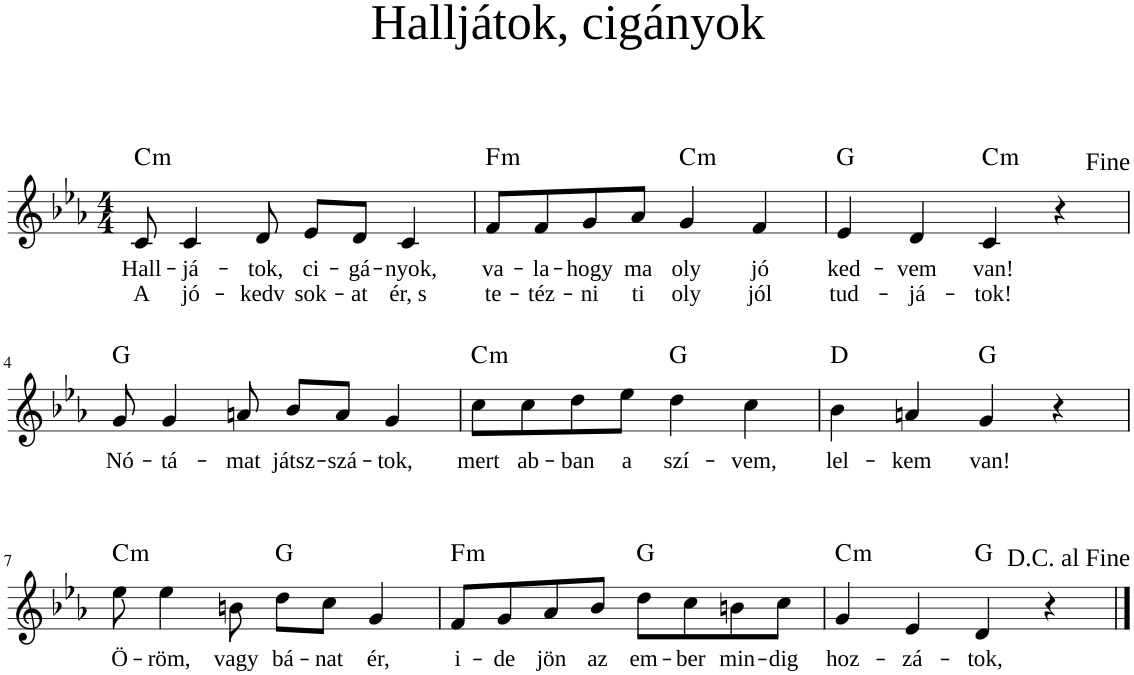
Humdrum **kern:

**kern	**text	**text	**harte
*part1	*part1	*part1	*part1
*staff1	*staff1	*staff1	*
*I"Piano	*	*	*
*I'Pno	*	*	*
*clefG2	*	*	*
*k[b-e-a-]	*	*	*
*M4/4	*	*	*
=1	=1	=1	=1
!	!LO:LY:b	!LO:LY:b	!LO:H:kt=m
8c/	Hall-	A	C:min
!	!LO:LY:b	!LO:LY:b	!
4c/	-já-	jó-	.
!	!LO:LY:b	!LO:LY:b	!
8d/	-tok,	-kedv	.
!	!LO:LY:b	!LO:LY:b	!
8e-/L	ci-	sok-	.
!	!LO:LY:b	!LO:LY:b	!
8d/J	-gá-	at	.
!	!LO:LY:b	!LO:LY:b	!
4c/	-nyok,	ér, s	.
=2	=2	=2	=2
!	!LO:LY:b	!LO:LY:b	!LO:H:kt=m
8f/L	va-	te-	F:min
!	!LO:LY:b	!LO:LY:b	!
8f/	-la-	téz-	.
!	!LO:LY:b	!LO:LY:b	!
8g/	-hogy	-ni	.
!	!LO:LY:b	!LO:LY:b	!
8a-/J	ma	ti	.
!	!LO:LY:b	!LO:LY:b	!LO:H:kt=m
4g/	oly	oly	C:min
!	!LO:LY:b	!LO:LY:b	!
4f/	jó	jól	.
=3	=3	=3	=3
!	!LO:LY:b	!LO:LY:b	!LO:H:kt=N.C.
4e-/	ked-	tud-	N
!	!LO:LY:b	!LO:LY:b	!
4d/	-vem	-já-	.
!	!LO:LY:b	!LO:LY:b	!LO:H:kt=m
4c/	van!	-tok!	C:min
4r	.	.	.
!LO:TX:a:t=<font face="Times New Roman"/>Fine	!	!	!
!!LO:LB:g=z
=4	=4	=4	=4
!	!LO:LY:b	!	!LO:H:kt=N.C.
8g/	Nó-	.	N
!	!LO:LY:b	!	!
4g/	-tá-	.	.
!	!LO:LY:b	!	!
8an/	-mat	.	.
!	!LO:LY:b	!	!
8b-/L	játsz-	.	.
!	!LO:LY:b	!	!
8a/J	-szá-	.	.
!	!LO:LY:b	!	!
4g/	-tok,	.	.
=5	=5	=5	=5
!	!LO:LY:b	!	!LO:H:kt=m
8cc\L	mert	.	C:min
!	!LO:LY:b	!	!
8cc\	ab-	.	.
!	!LO:LY:b	!	!
8dd\	-ban	.	.
!	!LO:LY:b	!	!
8ee-\J	a	.	.
!	!LO:LY:b	!	!LO:H:kt=N.C.
4dd\	szí-	.	N
!	!LO:LY:b	!	!
4cc\	-vem,	.	.
=6	=6	=6	=6
!	!LO:LY:b	!	!LO:H:kt=N.C.
4b-\	lel-	.	N
!	!LO:LY:b	!	!
4an/	-kem	.	.
!	!LO:LY:b	!	!LO:H:kt=N.C.
4g/	van!	.	N
4r	.	.	.
!!LO:LB:g=z
=7	=7	=7	=7
!	!LO:LY:b	!	!LO:H:kt=m
8ee-\	Ö-	.	C:min
!	!LO:LY:b	!	!
4ee-\	-röm,	.	.
!	!LO:LY:b	!	!
8bn\	vagy	.	.
!	!LO:LY:b	!	!LO:H:kt=N.C.
8dd\L	bá-	.	N
!	!LO:LY:b	!	!
8cc\J	-nat	.	.
!	!LO:LY:b	!	!
4g/	ér,	.	.
=8	=8	=8	=8
!	!LO:LY:b	!	!LO:H:kt=m
8f/L	i-	.	F:min
!	!LO:LY:b	!	!
8g/	-de	.	.
!	!LO:LY:b	!	!
8a-/	jön	.	.
!	!LO:LY:b	!	!
8b-/J	az	.	.
!	!LO:LY:b	!	!LO:H:kt=N.C.
8dd\L	em-	.	N
!	!LO:LY:b	!	!
8cc\	-ber	.	.
!	!LO:LY:b	!	!
8bn\	min-	.	.
!	!LO:LY:b	!	!
8cc\J	-dig	.	.
=9	=9	=9	=9
!	!LO:LY:b	!	!LO:H:kt=m
4g/	hoz-	.	C:min
!	!LO:LY:b	!	!
4e-/	-zá-	.	.
!	!LO:LY:b	!	!LO:H:kt=N.C.
4d/	-tok,	.	N
4r	.	.	.
!LO:TX:a:t=<font face="Times New Roman"/>D.C. al Fine	!	!	!
==	==	==	==
*-	*-	*-	*-
